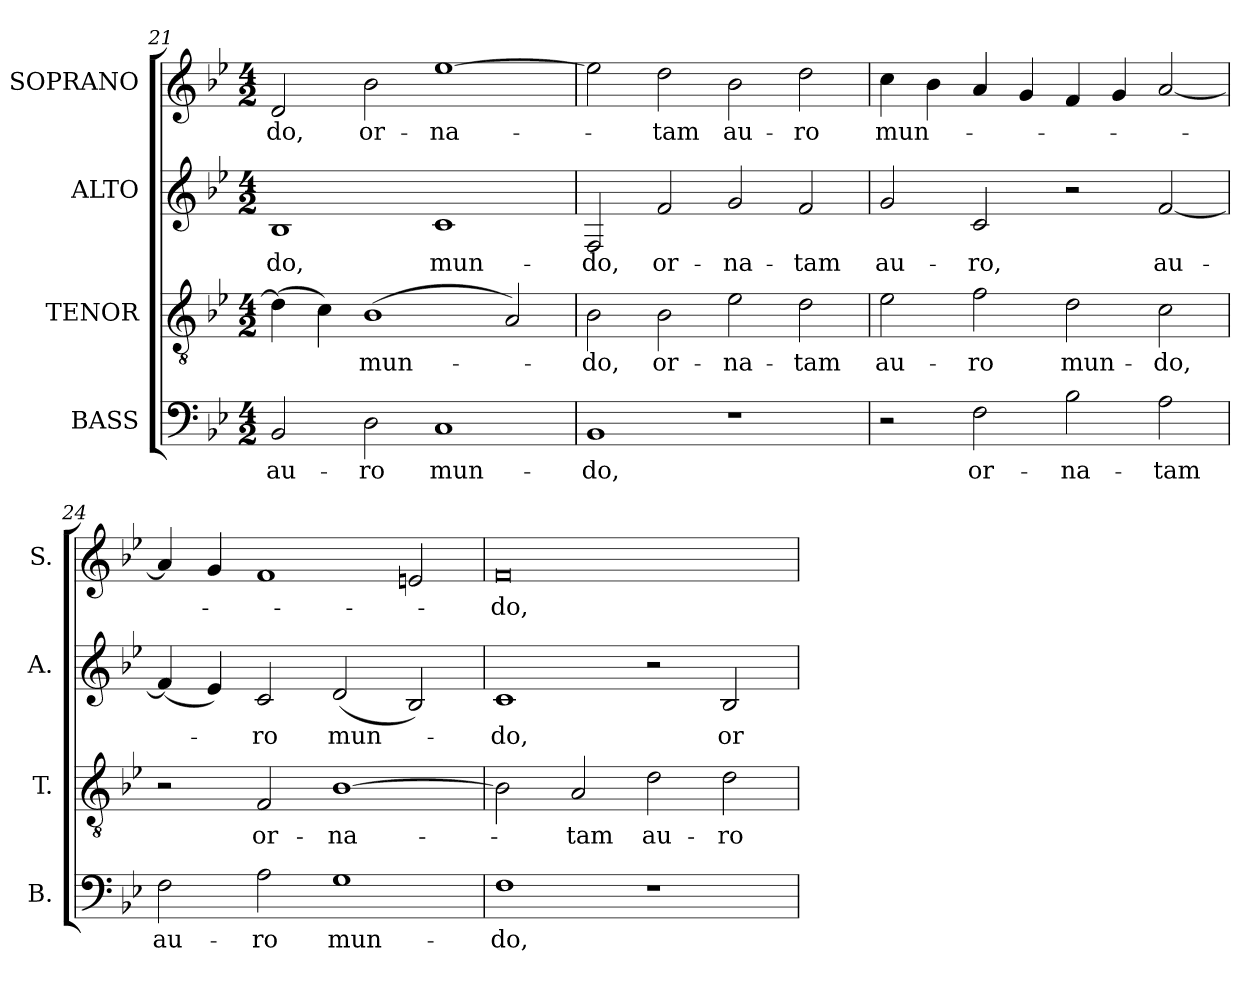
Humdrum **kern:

**kern	**text	**kern	**text	**kern	**text	**kern	**text
*part4	*part4	*part3	*part3	*part2	*part2	*part1	*part1
*staff4	*staff4	*staff3	*staff3	*staff2	*staff2	*staff1	*staff1
*I"BASS	*	*I"TENOR	*	*I"ALTO	*	*I"SOPRANO	*
*I'B.	*	*I'T.	*	*I'A.	*	*I'S.	*
*clefF4	*	*clefGv2	*	*clefG2	*	*clefG2	*
*	*	*ITrd7c12	*	*	*	*	*
*k[b-e-]	*	*k[b-e-]	*	*k[b-e-]	*	*k[b-e-]	*
*B-:	*	*B-:	*	*B-:	*	*B-:	*
*M4/2	*	*M4/2	*	*M4/2	*	*M4/2	*
=21	=21	=21	=21	=21	=21	=21	=21
!	!LO:LY:b:color=#000000	!	!	!	!	!	!
!	!	!	!	!	!LO:LY:b:color=#000000	!	!
!	!	!	!	!	!	!	!LO:LY:b:color=#000000
2BB-i/	au-	(4Di\]	.	1B-i	-do,	2di/	-do,
.	.	4Ci\)	.	.	.	.	.
!	!LO:LY:b:color=#000000	!	!	!	!	!	!
!	!	!	!LO:LY:b:color=#000000	!	!	!	!
!	!	!	!	!	!	!	!LO:LY:b:color=#000000
2Di\	-ro	(1BB-i	mun-	.	.	2b-i\	or-
!	!LO:LY:b:color=#000000	!	!	!	!	!	!
!	!	!	!	!	!LO:LY:b:color=#000000	!	!
!	!	!	!	!	!	!	!LO:LY:b:color=#000000
1Ci	mun-	.	.	1ci	mun-	[1ee-i	-na-
.	.	2AAi/)	.	.	.	.	.
=22	=22	=22	=22	=22	=22	=22	=22
!	!LO:LY:b:color=#000000	!	!	!	!	!	!
!	!	!	!LO:LY:b:color=#000000	!	!	!	!
!	!	!	!	!	!LO:LY:b:color=#000000	!	!
1BB-i	-do,	2BB-i\	-do,	2Fi/	-do,	2ee-i\]	.
!	!	!	!LO:LY:b:color=#000000	!	!	!	!
!	!	!	!	!	!LO:LY:b:color=#000000	!	!
!	!	!	!	!	!	!	!LO:LY:b:color=#000000
.	.	2BB-i\	or-	2fi/	or-	2ddi\	-tam
!	!	!	!LO:LY:b:color=#000000	!	!	!	!
!	!	!	!	!	!LO:LY:b:color=#000000	!	!
!	!	!	!	!	!	!	!LO:LY:b:color=#000000
1r	.	2E-i\	-na-	2gi/	-na-	2b-i\	au-
!	!	!	!LO:LY:b:color=#000000	!	!	!	!
!	!	!	!	!	!LO:LY:b:color=#000000	!	!
!	!	!	!	!	!	!	!LO:LY:b:color=#000000
.	.	2Di\	-tam	2fi/	-tam	2ddi\	-ro
=23	=23	=23	=23	=23	=23	=23	=23
!	!	!	!LO:LY:b:color=#000000	!	!	!	!
!	!	!	!	!	!LO:LY:b:color=#000000	!	!
!	!	!	!	!	!	!	!LO:LY:b:color=#000000
2r	.	2E-i\	au-	2gi/	au-	4cci\	mun-
.	.	.	.	.	.	4b-i\	.
!	!LO:LY:b:color=#000000	!	!	!	!	!	!
!	!	!	!LO:LY:b:color=#000000	!	!	!	!
!	!	!	!	!	!LO:LY:b:color=#000000	!	!
2Fi\	or-	2Fi\	-ro	2ci/	-ro,	4ai/	.
.	.	.	.	.	.	4gi/	.
!	!LO:LY:b:color=#000000	!	!	!	!	!	!
!	!	!	!LO:LY:b:color=#000000	!	!	!	!
2B-i\	-na-	2Di\	mun-	2r	.	4fi/	.
.	.	.	.	.	.	4gi/	.
!	!LO:LY:b:color=#000000	!	!	!	!	!	!
!	!	!	!LO:LY:b:color=#000000	!	!	!	!
!	!	!	!	!	!LO:LY:b:color=#000000	!	!
2Ai\	-tam	2Ci\	-do,	[2fi/	au-	[2ai/	.
=24	=24	=24	=24	=24	=24	=24	=24
!	!LO:LY:b:color=#000000	!	!	!	!	!	!
2Fi\	au-	2r	.	(4fi/]	.	4ai/]	.
.	.	.	.	4e-i/)	.	4gi/	.
!	!LO:LY:b:color=#000000	!	!	!	!	!	!
!	!	!	!LO:LY:b:color=#000000	!	!	!	!
!	!	!	!	!	!LO:LY:b:color=#000000	!	!
2Ai\	-ro	2FFi/	or-	2ci/	-ro	1fi	.
!	!LO:LY:b:color=#000000	!	!	!	!	!	!
!	!	!	!LO:LY:b:color=#000000	!	!	!	!
!	!	!	!	!	!LO:LY:b:color=#000000	!	!
1Gi	mun-	[1BB-i	-na-	(2di/	mun-	.	.
.	.	.	.	2B-i/)	.	2eni/	.
=25	=25	=25	=25	=25	=25	=25	=25
!	!LO:LY:b:color=#000000	!	!	!	!	!	!
!	!	!	!	!	!LO:LY:b:color=#000000	!	!
!	!	!	!	!	!	!	!LO:LY:b:color=#000000
1Fi	-do,	2BB-i\]	.	1ci	-do,	0fi	-do,
!	!	!	!LO:LY:b:color=#000000	!	!	!	!
.	.	2AAi/	-tam	.	.	.	.
!	!	!	!LO:LY:b:color=#000000	!	!	!	!
1r	.	2Di\	au-	2r	.	.	.
!	!	!	!LO:LY:b:color=#000000	!	!	!	!
!	!	!	!	!	!LO:LY:b:color=#000000	!	!
.	.	2Di\	-ro	2B-i/	or-	.	.
=	=	=	=	=	=	=	=
*-	*-	*-	*-	*-	*-	*-	*-
